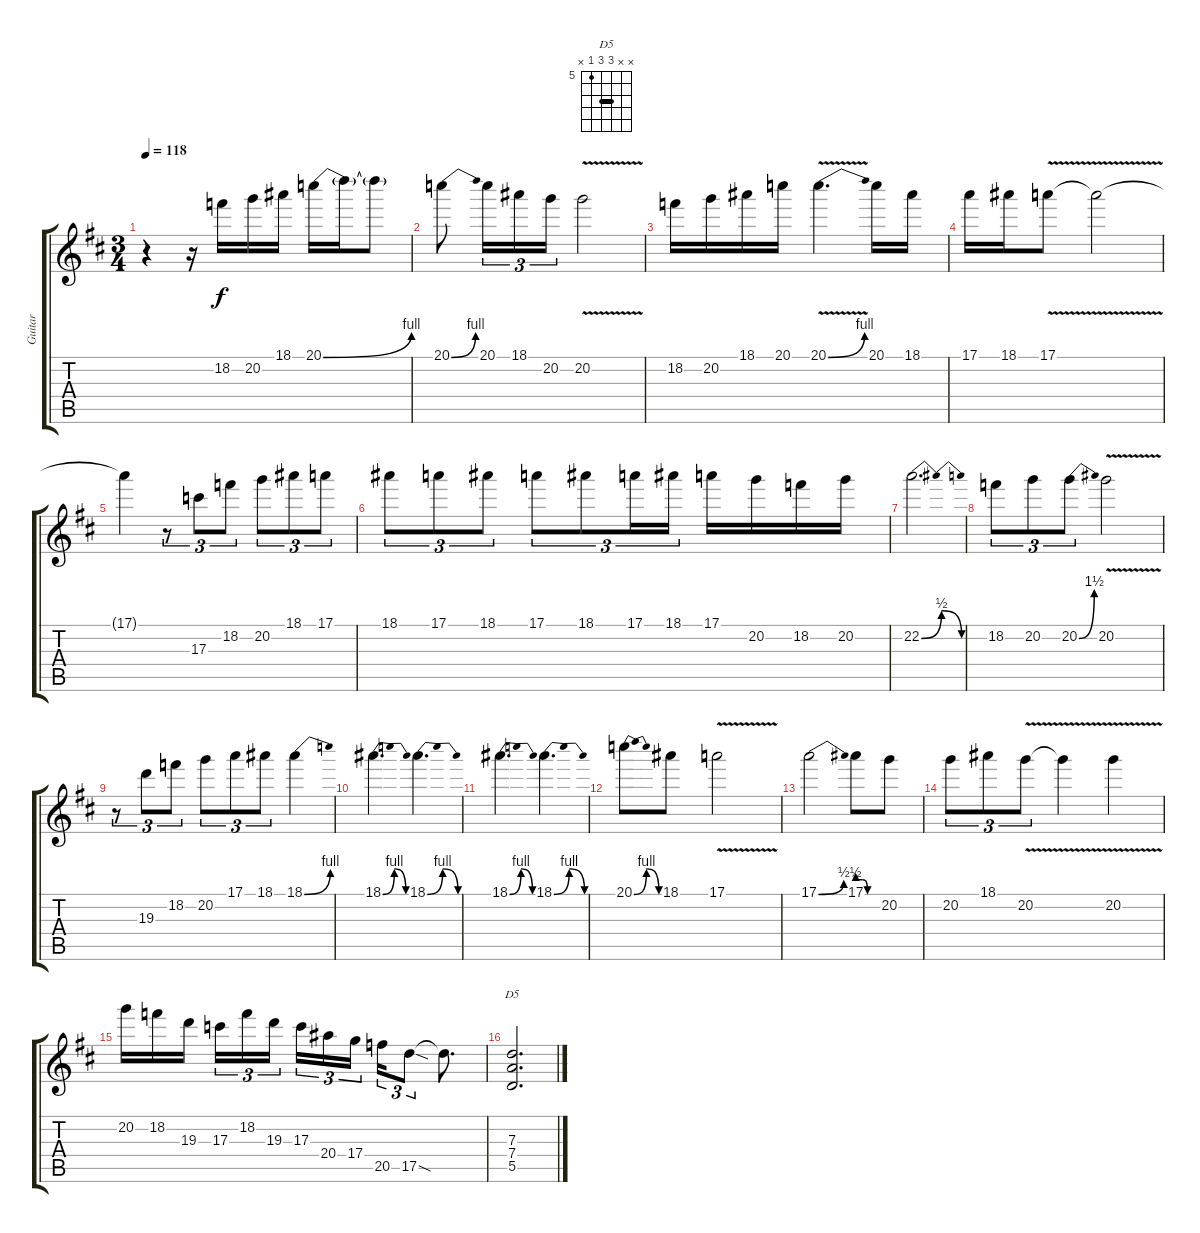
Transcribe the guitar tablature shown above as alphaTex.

\track ("Guitar" "Guitar") {instrument electricguitarclean}
\staff {score tabs}
\tuning (E4 B3 G3 D3 A2 E2) {hide}
\chord ("D5" x x 7 7 5 x) {firstfret 5 barre 7}
\ts (3 4)
\tempo 118
\clef g2
\ks d
r.4{dy f} r.16 18.2.16 20.2.16 18.1.16 20.1{be (bend 0 0 60 4)}.16 20.1{t}.16 20.1{t}.8 |
20.1{be (bend 0 0 60 4)}.8 20.1.16{tu (3 2)} 18.1.16{tu (3 2)} 20.2.16{tu (3 2)} 20.2{v}.2 |
18.2.16 20.2.16 18.1.16 20.1.16 20.1{be (bend 0 0 60 4) v}.4{d} 20.1.16 18.1.16 |
17.1.16 18.1.16 17.1{v}.8 17.1{t}.2 |
17.1{t}.4 r.8{tu (3 2)} 17.3.8{tu (3 2)} 18.2.8{tu (3 2)} 20.2.8{tu (3 2)} 18.1.8{tu (3 2)} 17.1.8{tu (3 2)} |
18.1.8{tu (3 2)} 17.1.8{tu (3 2)} 18.1.8{tu (3 2)} 17.1.8{tu (3 2)} 18.1.8{tu (3 2)} 17.1.16{tu (3 2)} 18.1.16{tu (3 2)} 17.1.16 20.2.16 18.2.16 20.2.16 |
22.2{be (bendrelease 0 0 15 2 30 2 60 0)}.2{d} |
18.2.8{tu (3 2)} 20.2.8{tu (3 2)} 20.2{be (bend 0 0 60 6)}.8{tu (3 2)} 20.2{v}.2 |
r.8{tu (3 2)} 19.3.8{tu (3 2)} 18.2.8{tu (3 2)} 20.2.8{tu (3 2)} 17.1.8{tu (3 2)} 18.1.8{tu (3 2)} 18.1{be (bend 0 0 60 4)}.4 |
18.1{be (bendrelease 0 0 15 4 45 4 60 0)}.4{d} 18.1{be (bendrelease 0 0 15 4 45 4 60 0)}.4{d} |
18.1{be (bendrelease 0 0 15 4 45 4 60 0)}.4{d} 18.1{be (bendrelease 0 0 15 4 45 4 60 0)}.4{d} |
20.1{be (bendrelease 0 0 15 4 45 4 60 0)}.8 18.1.8 17.1{v}.2 |
17.1{be (bend 0 0 60 2)}.2 17.1{be (custom 0 2 15 2 30 0 60 0)}.8 20.2.8 |
20.2.8{tu (3 2)} 18.1.8{tu (3 2)} 20.2{v}.8{tu (3 2)} 20.2{t}.4 20.2{v}.4 |
20.2.16 18.2.16 19.3.16{beam splitsecondary} 17.3.16{tu (3 2)} 18.2.16{tu (3 2)} 19.3.16{tu (3 2) beam splitsecondary} 17.3.16{tu (3 2)} 20.4.16{tu (3 2)} 17.4.16{tu (3 2) beam splitsecondary} 20.5.16{tu (3 2)} 17.5{sod}.8{tu (3 2)} 17.5{t}.8{d} |
(7.3 7.4 5.5).2{d ch "D5"}
